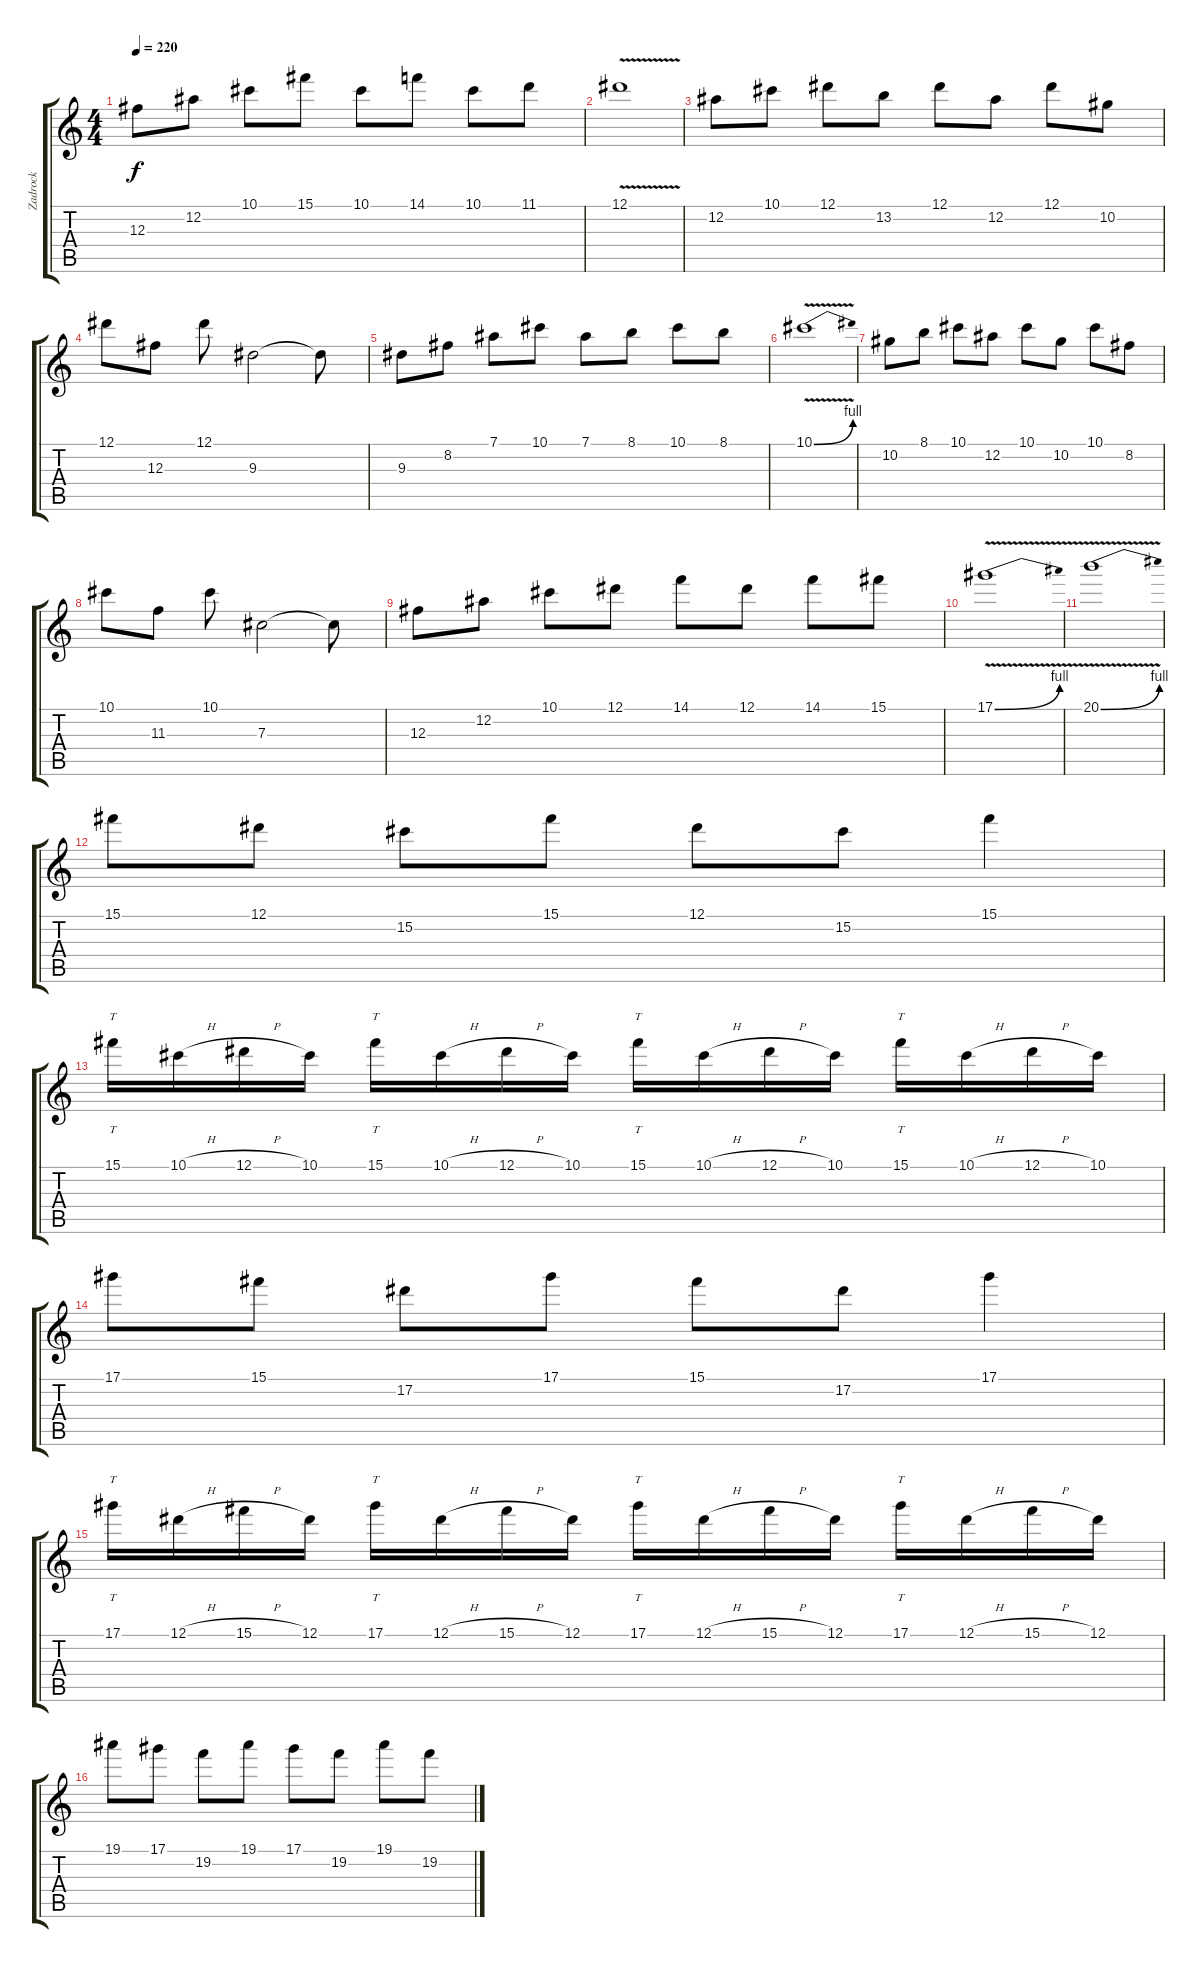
\track ("Zadrock" "Zadrock") {instrument overdrivenguitar}
\staff {score tabs}
\tuning (Eb4 Bb3 Gb3 Db3 Ab2 Eb2) {hide}
\ts (4 4)
\tempo 220
\clef g2
\ks c
12.3.8{dy f} 12.2.8 10.1.8 15.1.8 10.1.8 14.1.8 10.1.8 11.1.8 |
12.1{v}.1 |
12.2.8 10.1.8 12.1.8 13.2.8 12.1.8 12.2.8 12.1.8 10.2.8 |
12.1.8 12.3.8 12.1.8 9.3.2 9.3{t}.8 |
9.3.8 8.2.8 7.1.8 10.1.8 7.1.8 8.1.8 10.1.8 8.1.8 |
10.1{be (bend 0 0 60 4) v}.1 |
10.2.8 8.1.8 10.1.8 12.2.8 10.1.8 10.2.8 10.1.8 8.2.8 |
10.1.8 11.3.8 10.1.8 7.3.2 7.3{t}.8 |
12.3.8 12.2.8 10.1.8 12.1.8 14.1.8 12.1.8 14.1.8 15.1.8 |
17.1{be (bend 0 0 60 4) v}.1 |
20.1{be (bend 0 0 60 4) v}.1 |
15.1.8 12.1.8 15.2.8 15.1.8 12.1.8 15.2.8 15.1.4 |
15.1.16{tt} 10.1{h}.16 12.1{h}.16 10.1.16 15.1.16{tt} 10.1{h}.16 12.1{h}.16 10.1.16 15.1.16{tt} 10.1{h}.16 12.1{h}.16 10.1.16 15.1.16{tt} 10.1{h}.16 12.1{h}.16 10.1.16 |
17.1.8 15.1.8 17.2.8 17.1.8 15.1.8 17.2.8 17.1.4 |
17.1.16{tt} 12.1{h}.16 15.1{h}.16 12.1.16 17.1.16{tt} 12.1{h}.16 15.1{h}.16 12.1.16 17.1.16{tt} 12.1{h}.16 15.1{h}.16 12.1.16 17.1.16{tt} 12.1{h}.16 15.1{h}.16 12.1.16 |
19.1.8 17.1.8 19.2.8 19.1.8 17.1.8 19.2.8 19.1.8 19.2.8
